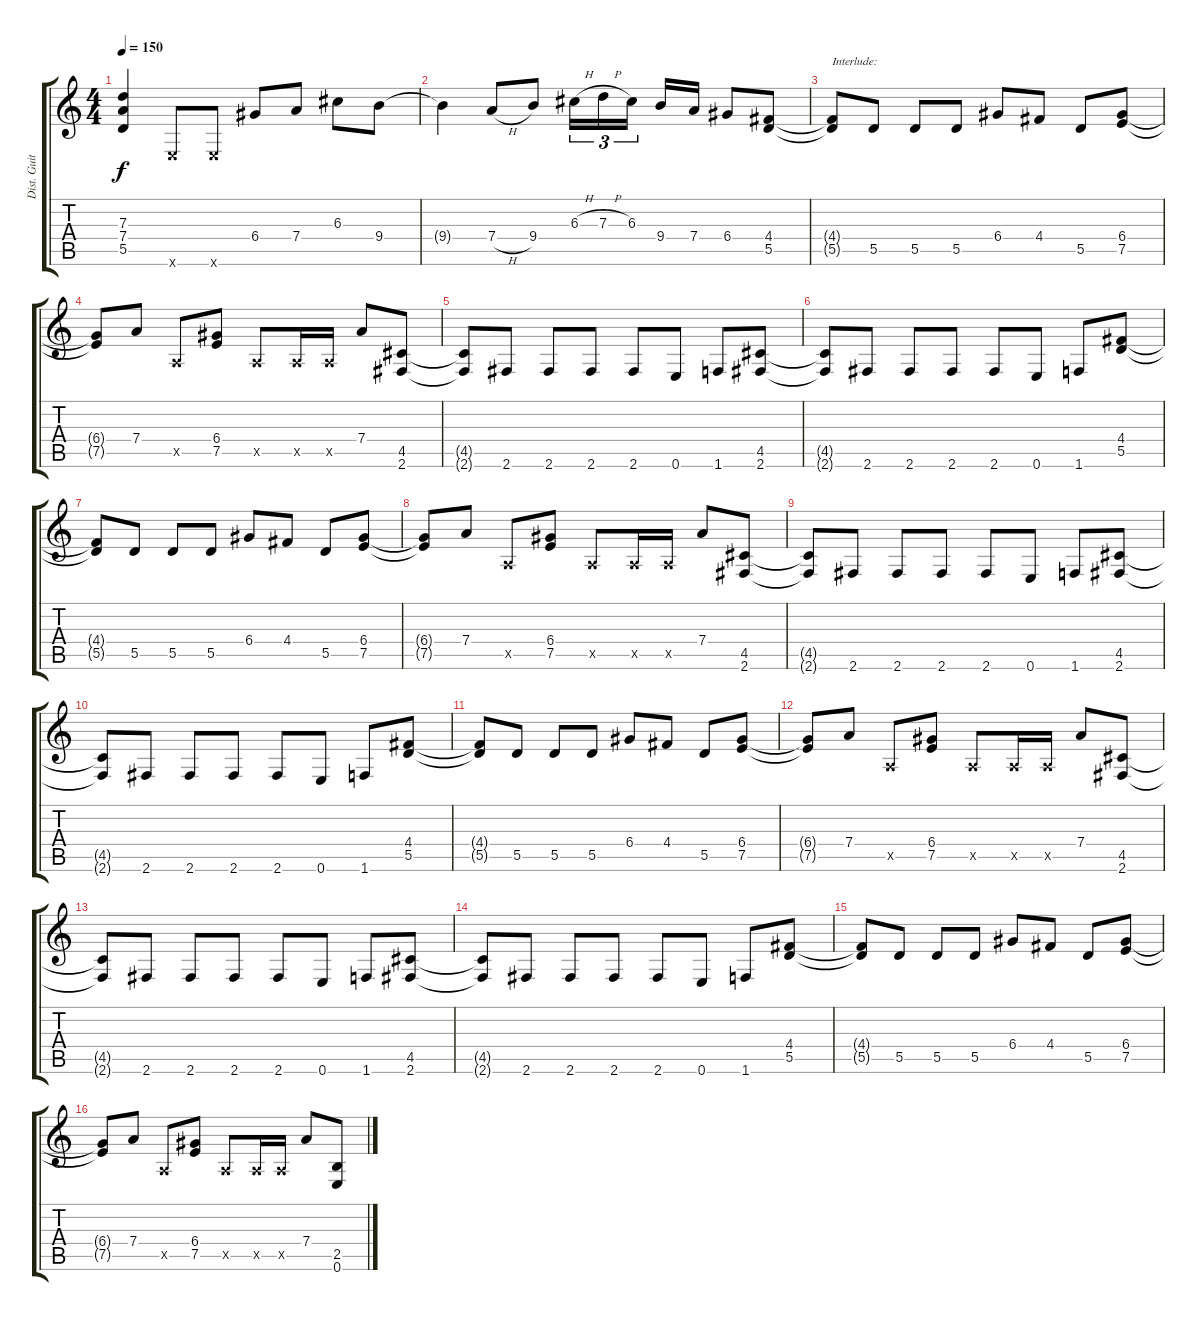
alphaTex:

\track ("Dist. Guitar 1" "Dist. Guit") {instrument overdrivenguitar}
\staff {score tabs}
\tuning (E4 B3 G3 D3 A2 E2) {hide}
\ts (4 4)
\tempo 150
\clef g2
\ks c
(7.3 7.4 5.5).4{dy f} 0.6{x}.8 0.6{x}.8 6.4.8 7.4.8 6.3.8 9.4.8 |
9.4{t}.4 7.4{h}.8 9.4.8 6.3{h}.16{tu (3 2)} 7.3{h}.16{tu (3 2)} 6.3.16{tu (3 2)} 9.4.16 7.4.16 6.4.8 (4.4 5.5).8 |
(4.4{t} 5.5{t}).8{txt "Interlude:"} 5.5.8 5.5.8 5.5.8 6.4.8 4.4.8 5.5.8 (6.4 7.5).8 |
(6.4{t} 7.5{t}).8 7.4.8 0.5{x}.8 (6.4 7.5).8 0.5{x}.8 0.5{x}.16 0.5{x}.16 7.4.8 (4.5 2.6).8 |
(4.5{t} 2.6{t}).8 2.6.8 2.6.8 2.6.8 2.6.8 0.6.8 1.6.8 (4.5 2.6).8 |
(4.5{t} 2.6{t}).8 2.6.8 2.6.8 2.6.8 2.6.8 0.6.8 1.6.8 (4.4 5.5).8 |
(4.4{t} 5.5{t}).8 5.5.8 5.5.8 5.5.8 6.4.8 4.4.8 5.5.8 (6.4 7.5).8 |
(6.4{t} 7.5{t}).8 7.4.8 0.5{x}.8 (6.4 7.5).8 0.5{x}.8 0.5{x}.16 0.5{x}.16 7.4.8 (4.5 2.6).8 |
(4.5{t} 2.6{t}).8 2.6.8 2.6.8 2.6.8 2.6.8 0.6.8 1.6.8 (4.5 2.6).8 |
(4.5{t} 2.6{t}).8 2.6.8 2.6.8 2.6.8 2.6.8 0.6.8 1.6.8 (4.4 5.5).8 |
(4.4{t} 5.5{t}).8 5.5.8 5.5.8 5.5.8 6.4.8 4.4.8 5.5.8 (6.4 7.5).8 |
(6.4{t} 7.5{t}).8 7.4.8 0.5{x}.8 (6.4 7.5).8 0.5{x}.8 0.5{x}.16 0.5{x}.16 7.4.8 (4.5 2.6).8 |
(4.5{t} 2.6{t}).8 2.6.8 2.6.8 2.6.8 2.6.8 0.6.8 1.6.8 (4.5 2.6).8 |
(4.5{t} 2.6{t}).8 2.6.8 2.6.8 2.6.8 2.6.8 0.6.8 1.6.8 (4.4 5.5).8 |
(4.4{t} 5.5{t}).8 5.5.8 5.5.8 5.5.8 6.4.8 4.4.8 5.5.8 (6.4 7.5).8 |
(6.4{t} 7.5{t}).8 7.4.8 0.5{x}.8 (6.4 7.5).8 0.5{x}.8 0.5{x}.16 0.5{x}.16 7.4.8 (2.5 0.6).8
